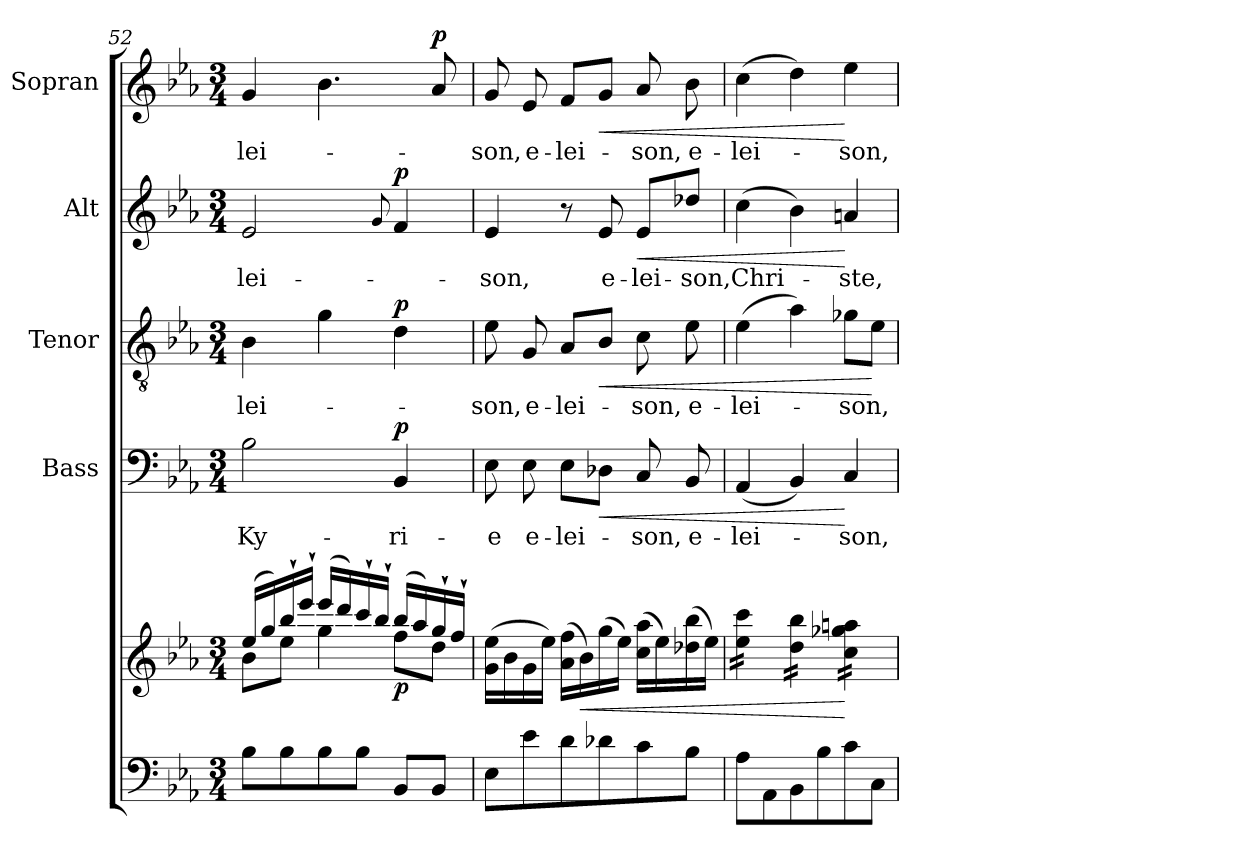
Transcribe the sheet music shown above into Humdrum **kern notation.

**kern	**kern	**dynam	**kern	**text	**dynam	**kern	**text	**dynam	**kern	**text	**dynam	**kern	**text	**dynam
*part5	*part5	*part5	*part4	*part4	*part4	*part3	*part3	*part3	*part2	*part2	*part2	*part1	*part1	*part1
*staff6	*staff5	*staff5/6	*staff4	*staff4	*staff4	*staff3	*staff3	*staff3	*staff2	*staff2	*staff2	*staff1	*staff1	*staff1
*	*	*	*I"Bass	*	*	*I"Tenor	*	*	*I"Alt	*	*	*I"Sopran	*	*
*	*	*	*I'B.	*	*	*I'T.	*	*	*I'A.	*	*	*I'S.	*	*
*clefF4	*clefG2	*	*clefF4	*	*	*clefGv2	*	*	*clefG2	*	*	*clefG2	*	*
*k[b-e-a-]	*k[b-e-a-]	*	*k[b-e-a-]	*	*	*k[b-e-a-]	*	*	*k[b-e-a-]	*	*	*k[b-e-a-]	*	*
*E-:	*E-:	*	*E-:	*	*	*E-:	*	*	*E-:	*	*	*E-:	*	*
*M3/4	*M3/4	*	*M3/4	*	*	*M3/4	*	*	*M3/4	*	*	*M3/4	*	*
=52	=52	=52	=52	=52	=52	=52	=52	=52	=52	=52	=52	=52	=52	=52
*	*^	*	*	*	*	*	*	*	*	*	*	*	*	*
!	!	!	!	!	!LO:LY:b	!	!	!LO:LY:b	!	!	!LO:LY:b	!	!	!LO:LY:b	!
8B-\L	(>16ee-/LL	8b-\L	.	2B-\	Ky-	.	4B-\	-lei-	.	2e-/	-lei-	.	4g/	-lei-	.
.	16gg/)	.	.	.	.	.	.	.	.	.	.	.	.	.	.
8B-\	16bb-`>/	8ee-\J	.	.	.	.	.	.	.	.	.	.	.	.	.
.	16eee-`>/JJ	.	.	.	.	.	.	.	.	.	.	.	.	.	.
8B-\	(>16eee-/LL	4gg\	.	.	.	.	4g\	.	.	.	.	.	4.b-\	.	.
.	16ddd/)	.	.	.	.	.	.	.	.	.	.	.	.	.	.
8B-\J	16ccc`>/	.	.	.	.	.	.	.	.	.	.	.	.	.	.
.	16bb-`>/JJ	.	.	.	.	.	.	.	.	.	.	.	.	.	.
.	.	.	.	.	.	.	.	.	.	8qqg/	.	.	.	.	.
!	!	!	!LO:DY:b	!	!LO:LY:b	!LO:DY:a	!	!	!LO:DY:a	!	!	!LO:DY:a	!	!	!
8BB-/L	(>16bb-/LL	8ff\L	p	4BB-/	-ri-	p	4d\	.	p	4f/	.	p	.	.	.
.	16aa-/)	.	.	.	.	.	.	.	.	.	.	.	.	.	.
!	!	!	!	!	!	!	!	!	!	!	!	!	!	!	!LO:DY:a
8BB-/J	16gg`>/	8dd\J	.	.	.	.	.	.	.	.	.	.	8a-/	.	p
.	16ff`>/JJ	.	.	.	.	.	.	.	.	.	.	.	.	.	.
*	*v	*v	*	*	*	*	*	*	*	*	*	*	*	*	*
!!LO:PB:g=z
=53	=53	=53	=53	=53	=53	=53	=53	=53	=53	=53	=53	=53	=53	=53
!	!	!	!	!LO:LY:b	!	!	!LO:LY:b	!	!	!LO:LY:b	!	!	!LO:LY:b	!
8E-\L	(>16g\ 16ee-\LL	.	8E-\	-e	.	8e-\	-son,	.	4e-/	-son,	.	8g/	-son,	.
.	16b-\	.	.	.	.	.	.	.	.	.	.	.	.	.
!	!	!	!	!LO:LY:b	!	!	!LO:LY:b	!	!	!	!	!	!LO:LY:b	!
8e-\	16g\	.	8E-\	e-	.	8G/	e-	.	.	.	.	8e-/	e-	.
.	16ee-\JJ)	.	.	.	.	.	.	.	.	.	.	.	.	.
!	!	!	!	!LO:LY:b	!	!	!LO:LY:b	!	!	!	!	!	!LO:LY:b	!
8d\	(>16a-\ 16ff\LL	.	8E-\L	-lei-	.	8A-/L	-lei-	.	8r	.	.	8f/L	-lei-	.
!	!	!LO:HP:b	!	!	!	!	!	!	!	!	!	!	!	!
.	16b-\)	<	.	.	.	.	.	.	.	.	.	.	.	.
!	!	!	!	!	!LO:HP:b	!	!	!LO:HP:b	!	!LO:LY:b	!	!	!	!LO:HP:b
8d-X\	(>16gg\	.	8D-X\J	.	<	8B-/J	.	<	8e-/	e-	.	8g/J	.	<
.	16ee-\JJ)	.	.	.	.	.	.	.	.	.	.	.	.	.
!	!	!	!	!LO:LY:b	!	!	!LO:LY:b	!	!	!LO:LY:b	!LO:HP:b	!	!LO:LY:b	!
8c\	(>16cc\ 16aa-\LL	.	8C/	-son,	.	8c\	-son,	.	8e-/L	-lei-	<	8a-/	-son,	.
.	16ee-\)	.	.	.	.	.	.	.	.	.	.	.	.	.
!	!	!	!	!LO:LY:b	!	!	!LO:LY:b	!	!	!LO:LY:b	!	!	!LO:LY:b	!
8B-\J	(>16dd-X\ 16bb-\	.	8BB-/	e-	.	8e-\	e-	.	8dd-X/J	-son,	.	8b-\	e-	.
.	16ee-\JJ)	.	.	.	.	.	.	.	.	.	.	.	.	.
=54	=54	=54	=54	=54	=54	=54	=54	=54	=54	=54	=54	=54	=54	=54
!	!	!	!	!LO:LY:b	!	!	!LO:LY:b	!	!	!LO:LY:b	!	!	!LO:LY:b	!
*	*tremolo	*	*	*	*	*	*	*	*	*	*	*	*	*
8A-\L	16ee-\ 16ccc\LL	.	(<4AA-/	-lei-	.	(>4e-\	-lei-	.	(>4cc\	Chri-	.	(>4cc\	-lei-	.
.	16ee-\ 16ccc\	.	.	.	.	.	.	.	.	.	.	.	.	.
8AA-\	16ee-\ 16ccc\	.	.	.	.	.	.	.	.	.	.	.	.	.
.	16ee-\ 16ccc\JJ	.	.	.	.	.	.	.	.	.	.	.	.	.
8BB-\	16dd\ 16bb-\LL	.	4BB-/)	.	.	4a-\)	.	.	4b-\)	.	.	4dd\)	.	.
.	16dd\ 16bb-\	.	.	.	.	.	.	.	.	.	.	.	.	.
8B-\	16dd\ 16bb-\	.	.	.	.	.	.	.	.	.	.	.	.	.
.	16dd\ 16bb-\JJ	.	.	.	.	.	.	.	.	.	.	.	.	.
!	!	!	!	!LO:LY:b	!	!	!LO:LY:b	!	!	!LO:LY:b	!	!	!LO:LY:b	!
8c\	16cc\ 16gg-X\ 16aan\LL	[	4C/	-son,	[	8g-X\L	-son,	.	4an/	-ste,	[	4ee-\	-son,	[
.	16cc\ 16gg-X\ 16aan\	.	.	.	.	.	.	.	.	.	.	.	.	.
8C\J	16cc\ 16gg-X\ 16aan\	.	.	.	.	8e-\J	.	[	.	.	.	.	.	.
.	16cc\ 16gg-X\ 16aan\JJ	.	.	.	.	.	.	.	.	.	.	.	.	.
*	*Xtremolo	*	*	*	*	*	*	*	*	*	*	*	*	*
=	=	=	=	=	=	=	=	=	=	=	=	=	=	=
*-	*-	*-	*-	*-	*-	*-	*-	*-	*-	*-	*-	*-	*-	*-
